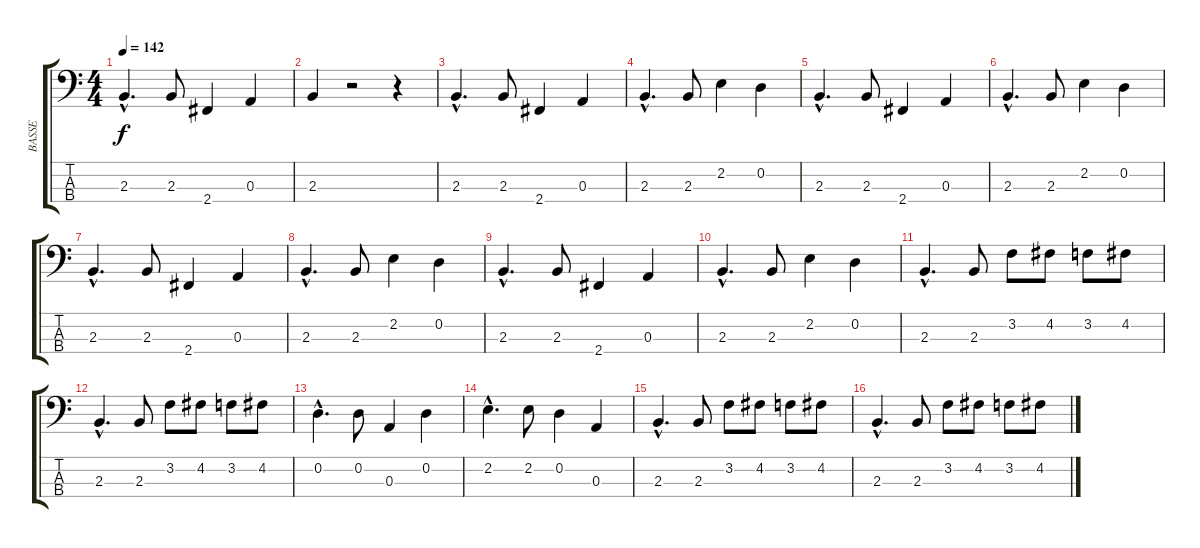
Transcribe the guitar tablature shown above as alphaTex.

\track ("BASSE" "BASSE") {instrument electricbassfinger}
\staff {score tabs}
\tuning (G2 D2 A1 E1) {hide}
\ts (4 4)
\tempo 142
\clef f4
\ks c
2.3{hac}.4{d dy f} 2.3.8 2.4.4 0.3.4 |
2.3.4 r.2 r.4 |
2.3{hac}.4{d} 2.3.8 2.4.4 0.3.4 |
2.3{hac}.4{d} 2.3.8 2.2.4 0.2.4 |
2.3{hac}.4{d} 2.3.8 2.4.4 0.3.4 |
2.3{hac}.4{d} 2.3.8 2.2.4 0.2.4 |
2.3{hac}.4{d} 2.3.8 2.4.4 0.3.4 |
2.3{hac}.4{d} 2.3.8 2.2.4 0.2.4 |
2.3{hac}.4{d} 2.3.8 2.4.4 0.3.4 |
2.3{hac}.4{d} 2.3.8 2.2.4 0.2.4 |
2.3{hac}.4{d} 2.3.8 3.2.8 4.2.8 3.2.8 4.2.8 |
2.3{hac}.4{d} 2.3.8 3.2.8 4.2.8 3.2.8 4.2.8 |
0.2{hac}.4{d} 0.2.8 0.3.4 0.2.4 |
2.2{hac}.4{d} 2.2.8 0.2.4 0.3.4 |
2.3{hac}.4{d} 2.3.8 3.2.8 4.2.8 3.2.8 4.2.8 |
2.3{hac}.4{d} 2.3.8 3.2.8 4.2.8 3.2.8 4.2.8
